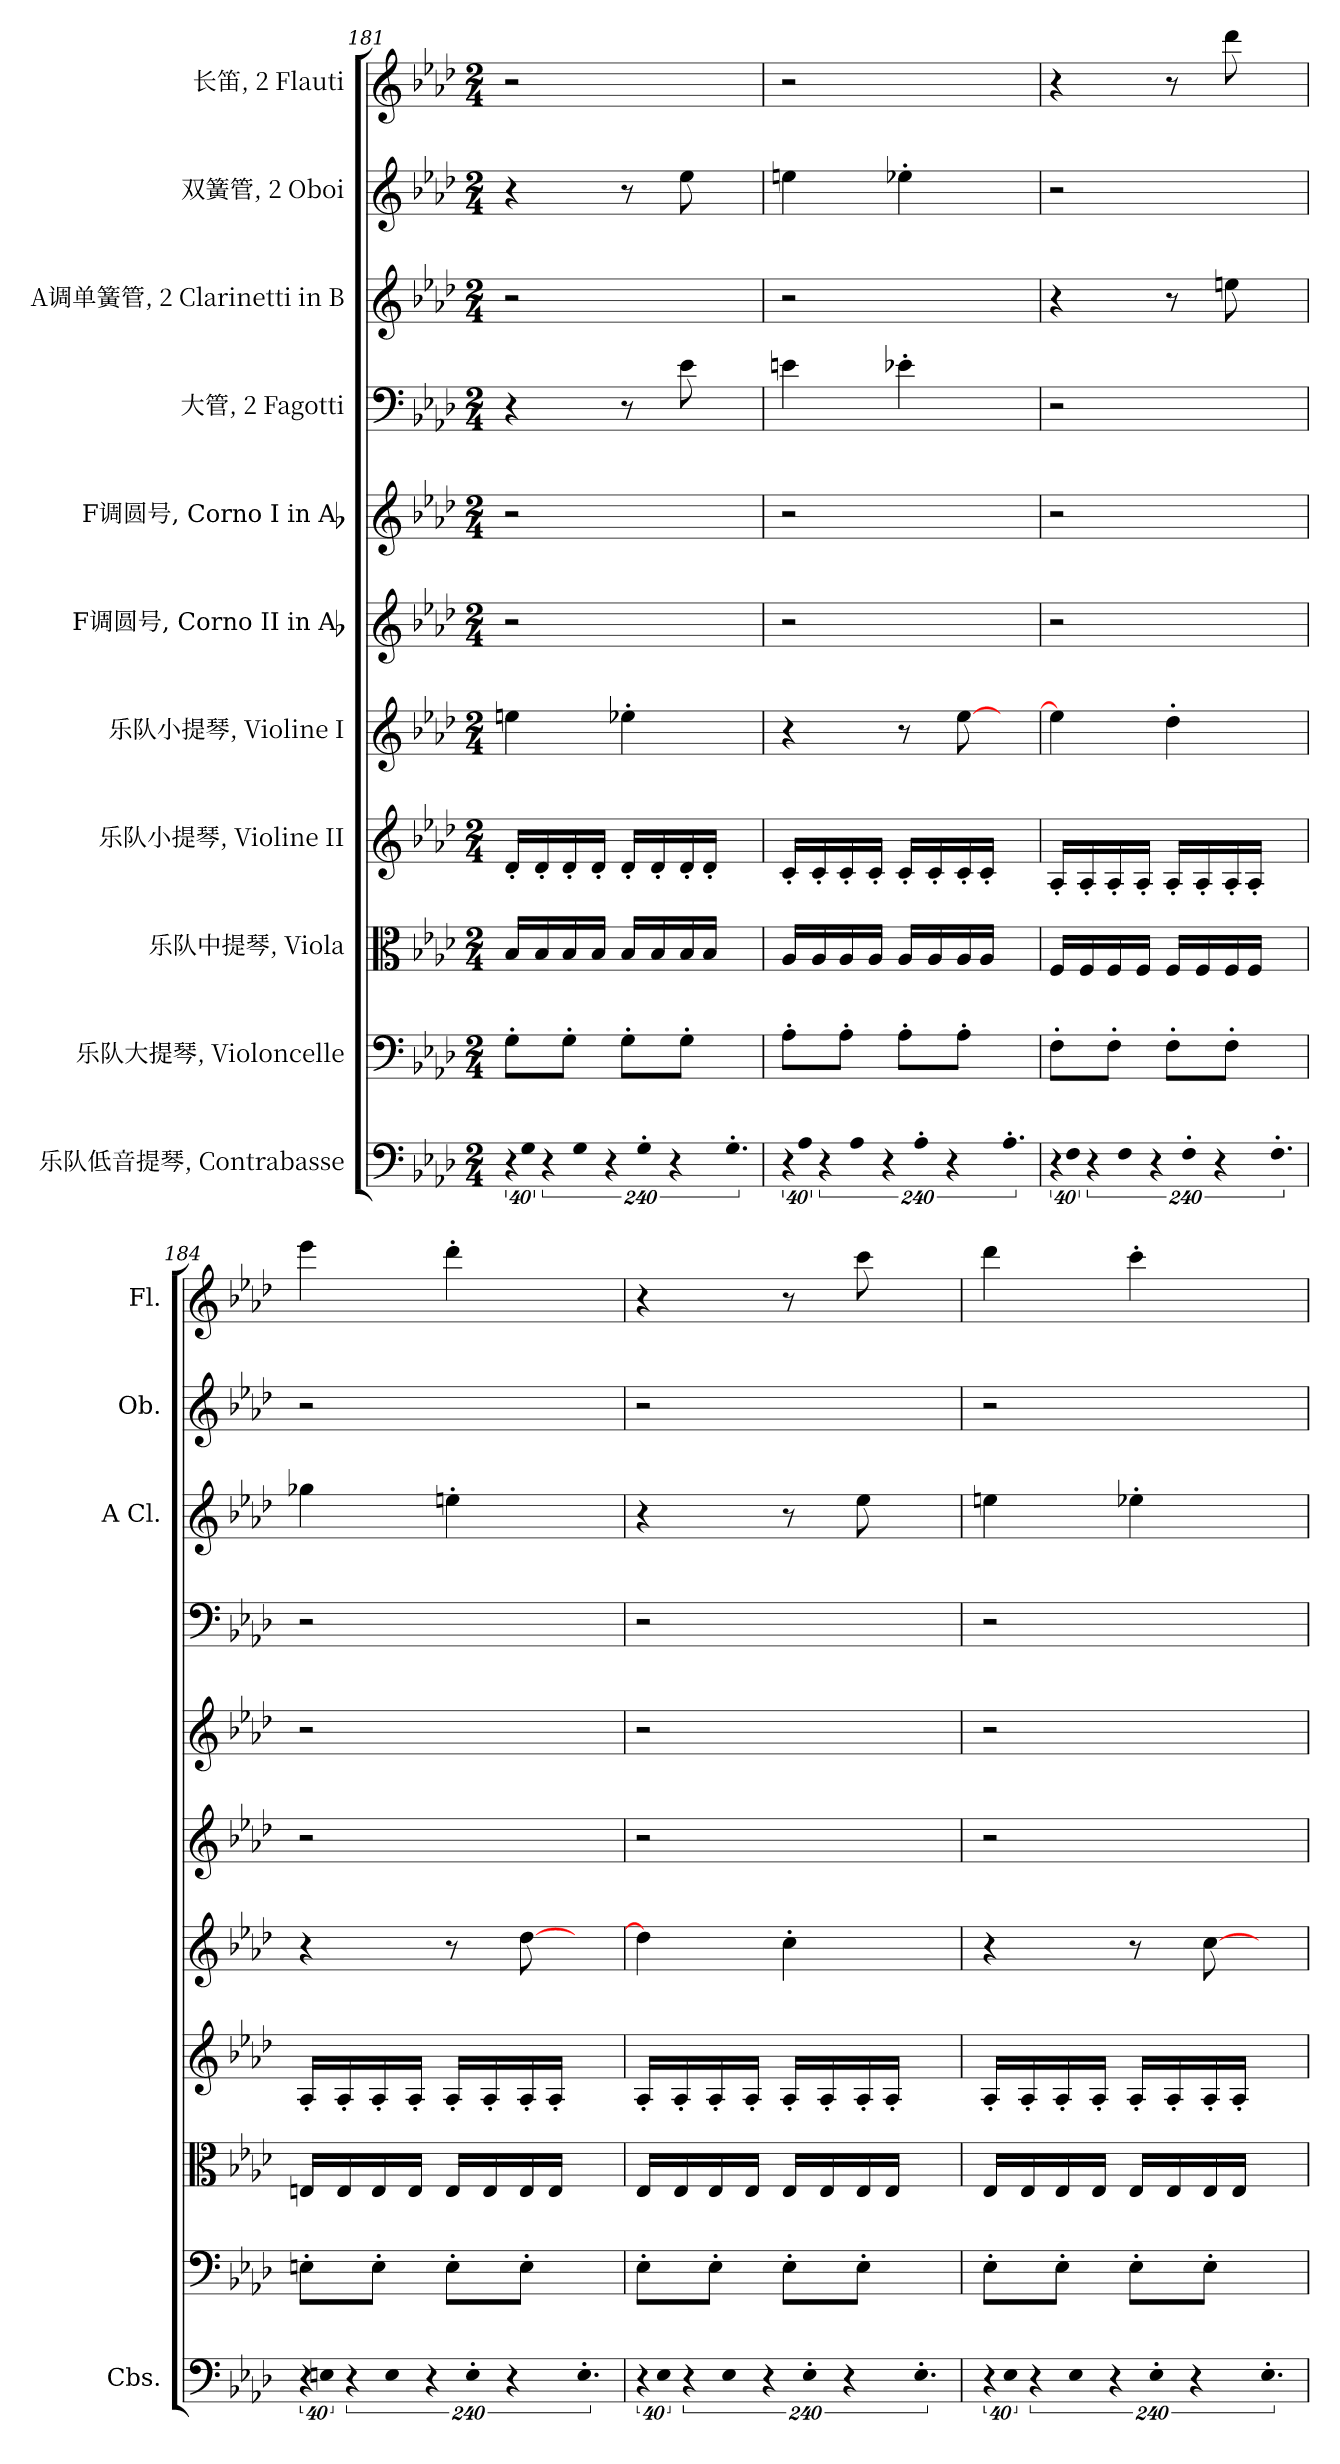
**kern	**kern	**kern	**kern	**kern	**kern	**kern	**kern	**kern	**kern	**kern
*part11	*part10	*part9	*part8	*part7	*part6	*part5	*part4	*part3	*part2	*part1
*staff11	*staff10	*staff9	*staff8	*staff7	*staff6	*staff5	*staff4	*staff3	*staff2	*staff1
*I"乐队低音提琴, Contrabasse	*I"乐队大提琴, Violoncelle	*I"乐队中提琴, Viola	*I"乐队小提琴, Violine II	*I"乐队小提琴, Violine I	*I"F调圆号, Corno II in Ab	*I"F调圆号, Corno I in Ab	*I"大管, 2 Fagotti	*I"A调单簧管, 2 Clarinetti in B	*I"双簧管, 2 Oboi	*I"长笛, 2 Flauti
*I'Cbs.	*	*	*	*	*	*	*	*I'A Cl.	*I'Ob.	*I'Fl.
*clefF4	*clefF4	*clefC3	*clefG2	*clefG2	*clefG2	*clefG2	*clefF4	*clefG2	*clefG2	*clefG2
*ITrd7c12	*	*	*	*	*ITrd4c7	*ITrd4c7	*	*ITrd2c3	*	*
*k[b-e-a-d-]	*k[b-e-a-d-]	*k[b-e-a-d-]	*k[b-e-a-d-]	*k[b-e-a-d-]	*k[b-e-a-d-g-]	*k[b-e-a-d-g-]	*k[b-e-a-d-]	*k[b-]	*k[b-e-a-d-]	*k[b-e-a-d-]
*M2/4	*M2/4	*M2/4	*M2/4	*M2/4	*M2/4	*M2/4	*M2/4	*M2/4	*M2/4	*M2/4
*MM61	*MM61	*MM61	*MM61	*MM61	*MM61	*MM61	*MM61	*MM61	*MM61	*MM61
=181	=181	=181	=181	=181	=181	=181	=181	=181	=181	=181
!LO:N:vis=32	!	!	!	!	!	!	!	!	!	!
640%23r	8G'\L	16B-/LL	16d-'/LL	4een\	2r	2r	4r	2r	4r	2r
!LO:N:vis=32	!	!	!	!	!	!	!	!	!	!
640%23GG\	.	.	.	.	.	.	.	.	.	.
.	.	16B-/	16d-'/	.	.	.	.	.	.	.
!LO:N:vis=16	!	!	!	!	!	!	!	!	!	!
1920%137r	.	.	.	.	.	.	.	.	.	.
.	8G'\J	16B-/	16d-'/	.	.	.	.	.	.	.
!LO:N:vis=16	!	!	!	!	!	!	!	!	!	!
1920%137GG\	.	.	.	.	.	.	.	.	.	.
.	.	16B-/JJ	16d-'/JJ	.	.	.	.	.	.	.
!LO:N:vis=16	!	!	!	!	!	!	!	!	!	!
1920%137r	.	.	.	.	.	.	.	.	.	.
.	8G'\L	16B-/LL	16d-'/LL	4ee-X'\	.	.	8r	.	8r	.
!LO:N:vis=16	!	!	!	!	!	!	!	!	!	!
1920%137GG'\	.	.	.	.	.	.	.	.	.	.
.	.	16B-/	16d-'/	.	.	.	.	.	.	.
!LO:N:vis=32	!	!	!	!	!	!	!	!	!	!
640%23r	.	.	.	.	.	.	.	.	.	.
.	8G'\J	16B-/	16d-'/	.	.	.	8e-\	.	8ee-\	.
!LO:N:vis=16.	!	!	!	!	!	!	!	!	!	!
960%103GG'\	.	.	.	.	.	.	.	.	.	.
.	.	16B-/JJ	16d-'/JJ	.	.	.	.	.	.	.
.	1920ryy	1920ryy	1920ryy	1920ryy	1920ryy	1920ryy	1920ryy	1920ryy	1920ryy	1920ryy
=182	=182	=182	=182	=182	=182	=182	=182	=182	=182	=182
*	*	*	*	*	*	*	*	*	*	*MM61
!LO:N:vis=32	!	!	!	!	!	!	!	!	!	!
640%23r	8A-'\L	16A-/LL	16c'/LL	4r	2r	2r	4en\	2r	4een\	2r
!LO:N:vis=32	!	!	!	!	!	!	!	!	!	!
640%23AA-\	.	.	.	.	.	.	.	.	.	.
.	.	16A-/	16c'/	.	.	.	.	.	.	.
!LO:N:vis=16	!	!	!	!	!	!	!	!	!	!
1920%137r	.	.	.	.	.	.	.	.	.	.
.	8A-'\J	16A-/	16c'/	.	.	.	.	.	.	.
!LO:N:vis=16	!	!	!	!	!	!	!	!	!	!
1920%137AA-\	.	.	.	.	.	.	.	.	.	.
.	.	16A-/JJ	16c'/JJ	.	.	.	.	.	.	.
!LO:N:vis=16	!	!	!	!	!	!	!	!	!	!
1920%137r	.	.	.	.	.	.	.	.	.	.
.	8A-'\L	16A-/LL	16c'/LL	8r	.	.	4e-X'\	.	4ee-X'\	.
!LO:N:vis=16	!	!	!	!	!	!	!	!	!	!
1920%137AA-'\	.	.	.	.	.	.	.	.	.	.
.	.	16A-/	16c'/	.	.	.	.	.	.	.
!LO:N:vis=32	!	!	!	!	!	!	!	!	!	!
640%23r	.	.	.	.	.	.	.	.	.	.
.	8A-'\J	16A-/	16c'/	[8ee-\	.	.	.	.	.	.
!LO:N:vis=16.	!	!	!	!	!	!	!	!	!	!
960%103AA-'\	.	.	.	.	.	.	.	.	.	.
.	.	16A-/JJ	16c'/JJ	.	.	.	.	.	.	.
.	1920ryy	1920ryy	1920ryy	1920ryy	1920ryy	1920ryy	1920ryy	1920ryy	1920ryy	1920ryy
=183	=183	=183	=183	=183	=183	=183	=183	=183	=183	=183
*	*	*	*	*	*	*	*	*	*	*MM61
!LO:N:vis=32	!	!	!	!	!	!	!	!	!	!
640%23r	8F'\L	16F/LL	16A-'/LL	4ee-\]	2r	2r	2r	4r	2r	4r
!LO:N:vis=32	!	!	!	!	!	!	!	!	!	!
640%23FF\	.	.	.	.	.	.	.	.	.	.
.	.	16F/	16A-'/	.	.	.	.	.	.	.
!LO:N:vis=16	!	!	!	!	!	!	!	!	!	!
1920%137r	.	.	.	.	.	.	.	.	.	.
.	8F'\J	16F/	16A-'/	.	.	.	.	.	.	.
!LO:N:vis=16	!	!	!	!	!	!	!	!	!	!
1920%137FF\	.	.	.	.	.	.	.	.	.	.
.	.	16F/JJ	16A-'/JJ	.	.	.	.	.	.	.
!LO:N:vis=16	!	!	!	!	!	!	!	!	!	!
1920%137r	.	.	.	.	.	.	.	.	.	.
*	*	*	*	*	*	*	*	*	*	*MM65
.	8F'\L	16F/LL	16A-'/LL	4dd-'\	.	.	.	8r	.	8r
!LO:N:vis=16	!	!	!	!	!	!	!	!	!	!
1920%137FF'\	.	.	.	.	.	.	.	.	.	.
.	.	16F/	16A-'/	.	.	.	.	.	.	.
!LO:N:vis=32	!	!	!	!	!	!	!	!	!	!
640%23r	.	.	.	.	.	.	.	.	.	.
.	8F'\J	16F/	16A-'/	.	.	.	.	8cc#X\	.	8ddd-\
!LO:N:vis=16.	!	!	!	!	!	!	!	!	!	!
960%103FF'\	.	.	.	.	.	.	.	.	.	.
.	.	16F/JJ	16A-'/JJ	.	.	.	.	.	.	.
.	1920ryy	1920ryy	1920ryy	1920ryy	1920ryy	1920ryy	1920ryy	1920ryy	1920ryy	1920ryy
!!LO:PB:g=z
=184	=184	=184	=184	=184	=184	=184	=184	=184	=184	=184
*	*	*	*	*	*	*	*	*	*	*MM61
!LO:N:vis=32	!	!	!	!	!	!	!	!	!	!
640%23r	8En'\L	16En/LL	16A-'/LL	4r	2r	2r	2r	4ee-X\	2r	4eee-\
!LO:N:vis=32	!	!	!	!	!	!	!	!	!	!
640%23EEn\	.	.	.	.	.	.	.	.	.	.
.	.	16E/	16A-'/	.	.	.	.	.	.	.
!LO:N:vis=16	!	!	!	!	!	!	!	!	!	!
1920%137r	.	.	.	.	.	.	.	.	.	.
.	8E'\J	16E/	16A-'/	.	.	.	.	.	.	.
!LO:N:vis=16	!	!	!	!	!	!	!	!	!	!
1920%137EE\	.	.	.	.	.	.	.	.	.	.
.	.	16E/JJ	16A-'/JJ	.	.	.	.	.	.	.
!LO:N:vis=16	!	!	!	!	!	!	!	!	!	!
1920%137r	.	.	.	.	.	.	.	.	.	.
*	*	*	*	*	*	*	*	*	*	*MM64
.	8E'\L	16E/LL	16A-'/LL	8r	.	.	.	4cc#X'\	.	4ddd-'\
!LO:N:vis=16	!	!	!	!	!	!	!	!	!	!
1920%137EE'\	.	.	.	.	.	.	.	.	.	.
.	.	16E/	16A-'/	.	.	.	.	.	.	.
!LO:N:vis=32	!	!	!	!	!	!	!	!	!	!
640%23r	.	.	.	.	.	.	.	.	.	.
.	8E'\J	16E/	16A-'/	[8dd-\	.	.	.	.	.	.
!LO:N:vis=16.	!	!	!	!	!	!	!	!	!	!
960%103EE'\	.	.	.	.	.	.	.	.	.	.
.	.	16E/JJ	16A-'/JJ	.	.	.	.	.	.	.
.	1920ryy	1920ryy	1920ryy	1920ryy	1920ryy	1920ryy	1920ryy	1920ryy	1920ryy	1920ryy
=185	=185	=185	=185	=185	=185	=185	=185	=185	=185	=185
*	*	*	*	*	*	*	*	*	*	*MM60
!LO:N:vis=32	!	!	!	!	!	!	!	!	!	!
640%23r	8E-'\L	16E-/LL	16A-'/LL	4dd-\]	2r	2r	2r	4r	2r	4r
!LO:N:vis=32	!	!	!	!	!	!	!	!	!	!
640%23EE-\	.	.	.	.	.	.	.	.	.	.
.	.	16E-/	16A-'/	.	.	.	.	.	.	.
!LO:N:vis=16	!	!	!	!	!	!	!	!	!	!
1920%137r	.	.	.	.	.	.	.	.	.	.
.	8E-'\J	16E-/	16A-'/	.	.	.	.	.	.	.
!LO:N:vis=16	!	!	!	!	!	!	!	!	!	!
1920%137EE-\	.	.	.	.	.	.	.	.	.	.
.	.	16E-/JJ	16A-'/JJ	.	.	.	.	.	.	.
!LO:N:vis=16	!	!	!	!	!	!	!	!	!	!
1920%137r	.	.	.	.	.	.	.	.	.	.
*	*	*	*	*	*	*	*	*	*	*MM64
.	8E-'\L	16E-/LL	16A-'/LL	4cc'\	.	.	.	8r	.	8r
!LO:N:vis=16	!	!	!	!	!	!	!	!	!	!
1920%137EE-'\	.	.	.	.	.	.	.	.	.	.
.	.	16E-/	16A-'/	.	.	.	.	.	.	.
!LO:N:vis=32	!	!	!	!	!	!	!	!	!	!
640%23r	.	.	.	.	.	.	.	.	.	.
.	8E-'\J	16E-/	16A-'/	.	.	.	.	8cc\	.	8ccc\
!LO:N:vis=16.	!	!	!	!	!	!	!	!	!	!
960%103EE-'\	.	.	.	.	.	.	.	.	.	.
.	.	16E-/JJ	16A-'/JJ	.	.	.	.	.	.	.
.	1920ryy	1920ryy	1920ryy	1920ryy	1920ryy	1920ryy	1920ryy	1920ryy	1920ryy	1920ryy
=186	=186	=186	=186	=186	=186	=186	=186	=186	=186	=186
*	*	*	*	*	*	*	*	*	*	*MM60
!LO:N:vis=32	!	!	!	!	!	!	!	!	!	!
640%23r	8E-'\L	16E-/LL	16A-'/LL	4r	2r	2r	2r	4cc#X\	2r	4ddd-\
!LO:N:vis=32	!	!	!	!	!	!	!	!	!	!
640%23EE-\	.	.	.	.	.	.	.	.	.	.
.	.	16E-/	16A-'/	.	.	.	.	.	.	.
!LO:N:vis=16	!	!	!	!	!	!	!	!	!	!
1920%137r	.	.	.	.	.	.	.	.	.	.
.	8E-'\J	16E-/	16A-'/	.	.	.	.	.	.	.
!LO:N:vis=16	!	!	!	!	!	!	!	!	!	!
1920%137EE-\	.	.	.	.	.	.	.	.	.	.
.	.	16E-/JJ	16A-'/JJ	.	.	.	.	.	.	.
!LO:N:vis=16	!	!	!	!	!	!	!	!	!	!
1920%137r	.	.	.	.	.	.	.	.	.	.
*	*	*	*	*	*	*	*	*	*	*MM64
.	8E-'\L	16E-/LL	16A-'/LL	8r	.	.	.	4ccn'\	.	4ccc'\
!LO:N:vis=16	!	!	!	!	!	!	!	!	!	!
1920%137EE-'\	.	.	.	.	.	.	.	.	.	.
.	.	16E-/	16A-'/	.	.	.	.	.	.	.
!LO:N:vis=32	!	!	!	!	!	!	!	!	!	!
640%23r	.	.	.	.	.	.	.	.	.	.
.	8E-'\J	16E-/	16A-'/	[8cc\	.	.	.	.	.	.
!LO:N:vis=16.	!	!	!	!	!	!	!	!	!	!
960%103EE-'\	.	.	.	.	.	.	.	.	.	.
.	.	16E-/JJ	16A-'/JJ	.	.	.	.	.	.	.
.	1920ryy	1920ryy	1920ryy	1920ryy	1920ryy	1920ryy	1920ryy	1920ryy	1920ryy	1920ryy
=	=	=	=	=	=	=	=	=	=	=
*-	*-	*-	*-	*-	*-	*-	*-	*-	*-	*-
